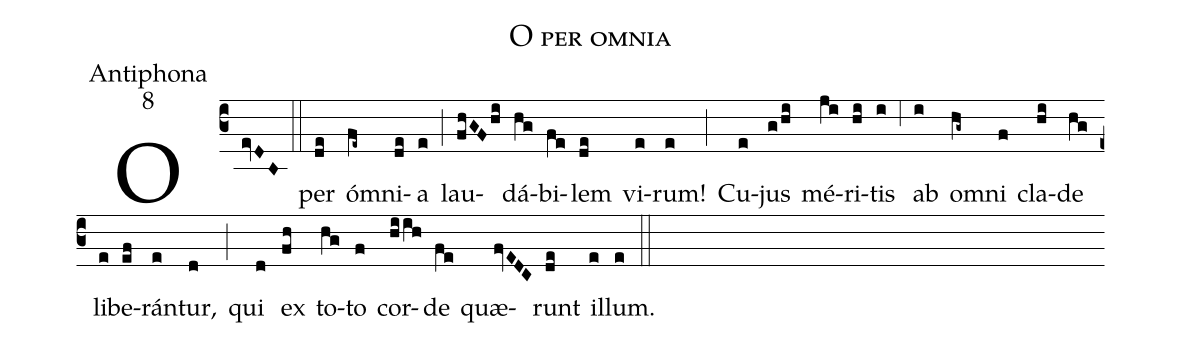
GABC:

name:O per omnia;
office-part:Antiphona;
mode:8;
%%
(c3) O(evDB) (::)
per(de) ó(fe~)mni(de)a(e) (;) lau(fhGF/hi)dá(hg)bi(fe)lem(de) vi(e)rum!(e) (;) Cu(e)jus(g/hi) mé(ji)ri(hi)tis(i) (,6) ab(i) o(hg~)mni(f) cla(hi)de(hg) li(e)be(ef)rán(e)tur,(d) (;) qui(d) ex(fh) to(hg)to(f) cor(hiih)de(fe) quæ(fvEDC)runt(de) il(e)lum.(e) (::)
